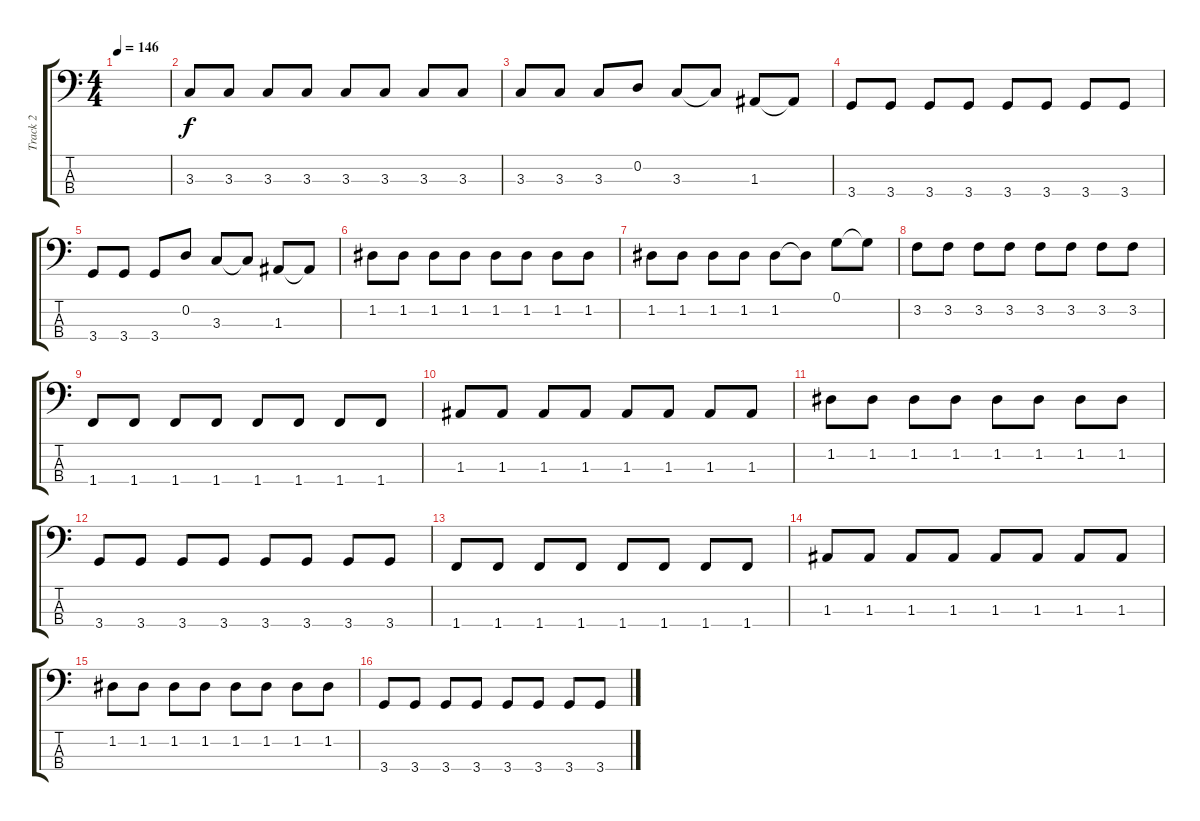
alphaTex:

\track ("Track 2" "Track 2") {instrument electricbasspick}
\staff {score tabs}
\tuning (G2 D2 A1 E1) {hide}
\ts (4 4)
\tempo 146
\clef f4
\ks c
|
3.3.8 3.3.8 3.3.8 3.3.8 3.3.8 3.3.8 3.3.8 3.3.8 |
3.3.8 3.3.8 3.3.8 0.2.8 3.3.8 3.3{t}.8 1.3.8 1.3{t}.8 |
3.4.8 3.4.8 3.4.8 3.4.8 3.4.8 3.4.8 3.4.8 3.4.8 |
3.4.8 3.4.8 3.4.8 0.2.8 3.3.8 3.3{t}.8 1.3.8 1.3{t}.8 |
1.2.8 1.2.8 1.2.8 1.2.8 1.2.8 1.2.8 1.2.8 1.2.8 |
1.2.8 1.2.8 1.2.8 1.2.8 1.2.8 1.2{t}.8 0.1.8 0.1{t}.8 |
3.2.8 3.2.8 3.2.8 3.2.8 3.2.8 3.2.8 3.2.8 3.2.8 |
1.4.8 1.4.8 1.4.8 1.4.8 1.4.8 1.4.8 1.4.8 1.4.8 |
1.3.8 1.3.8 1.3.8 1.3.8 1.3.8 1.3.8 1.3.8 1.3.8 |
1.2.8 1.2.8 1.2.8 1.2.8 1.2.8 1.2.8 1.2.8 1.2.8 |
3.4.8 3.4.8 3.4.8 3.4.8 3.4.8 3.4.8 3.4.8 3.4.8 |
1.4.8 1.4.8 1.4.8 1.4.8 1.4.8 1.4.8 1.4.8 1.4.8 |
1.3.8 1.3.8 1.3.8 1.3.8 1.3.8 1.3.8 1.3.8 1.3.8 |
1.2.8 1.2.8 1.2.8 1.2.8 1.2.8 1.2.8 1.2.8 1.2.8 |
3.4.8 3.4.8 3.4.8 3.4.8 3.4.8 3.4.8 3.4.8 3.4.8
